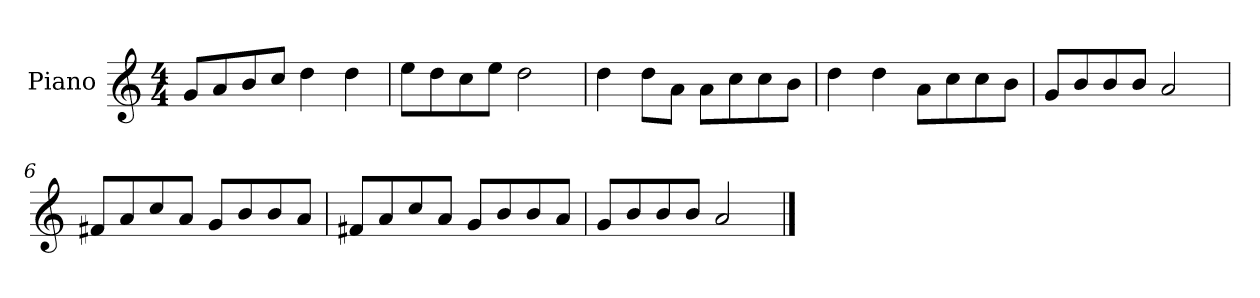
**kern
*part1
*staff1
*I"Piano
*I'P-no
*clefG2
*k[]
*M4/4
*MM90
=1
8g/L
8a/
8b/
8cc/J
4dd\
4dd\
=2
8ee\L
8dd\
8cc\
8ee\J
2dd\
=3
4dd\
8dd\L
8a\J
8a\L
8cc\
8cc\
8b\J
=4
4dd\
4dd\
8a\L
8cc\
8cc\
8b\J
=5
8g/L
8b/
8b/
8b/J
2a/
=6
8f#X/L
8a/
8cc/
8a/J
8g/L
8b/
8b/
8a/J
!!LO:LB:g=z
=7
8f#X/L
8a/
8cc/
8a/J
8g/L
8b/
8b/
8a/J
=8
8g/L
8b/
8b/
8b/J
2a/
==
*-
